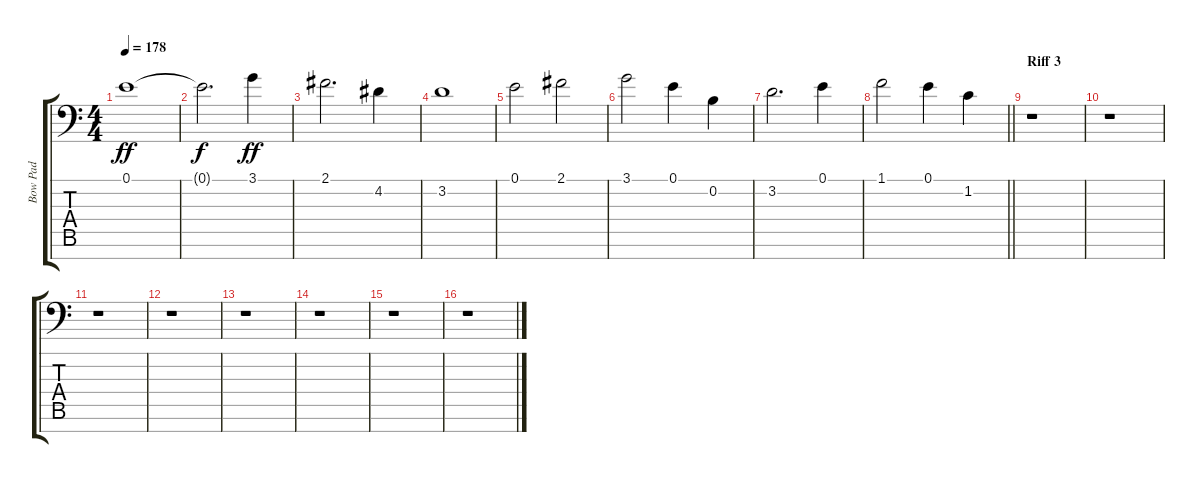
\track ("Bow Pad" "Bow Pad") {instrument pad5bowed}
\staff {score tabs}
\tuning (E4 B3 G3 D3 A2 E2 C-1) {hide}
\ts (4 4)
\tempo 178
\clef f4
\ks c
0.1.1{dy ff} |
0.1{t}.2{d dy f} 3.1.4{dy ff} |
2.1.2{d} 4.2.4 |
3.2.1 |
0.1.2 2.1.2 |
3.1.2 0.1.4 0.2.4 |
3.2.2{d} 0.1.4 |
\barLineRight lightlight
1.1.2 0.1.4 1.2.4 |
\section ("" "Riff 3")
r.1 |
r.1 |
r.1 |
r.1 |
r.1 |
r.1 |
r.1 |
r.1
